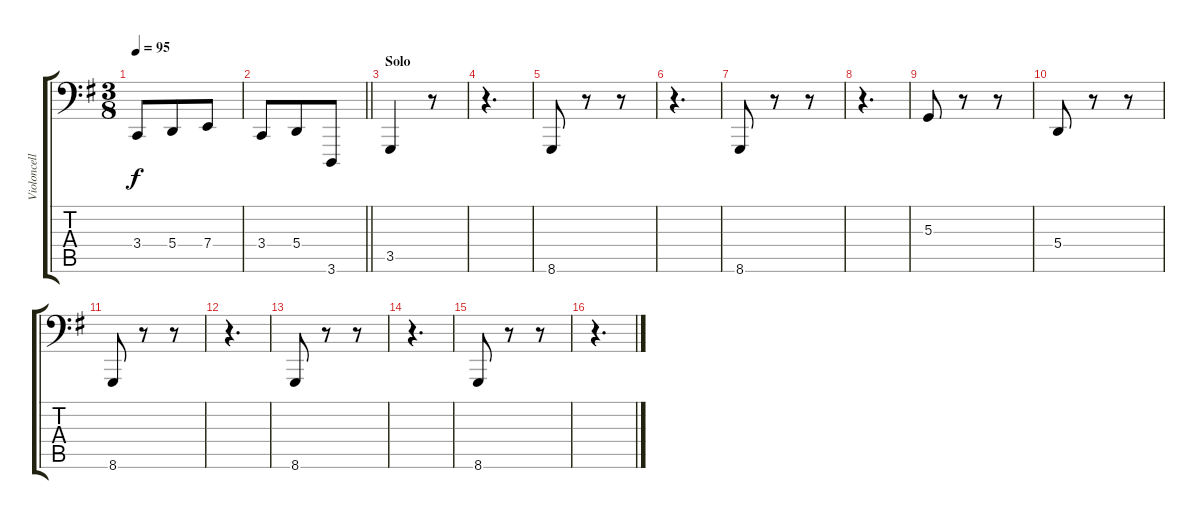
\track ("Violoncello" "Violoncell") {instrument cello}
\staff {score tabs}
\tuning (C3 G2 D2 A1 E1 B0) {hide}
\ts (3 8)
\tempo 95
\clef f4
\ks g
3.4.8{dy f beam Up} 5.4.8{beam Up} 7.4.8{beam Up} |
\barLineRight lightlight
3.4.8 5.4.8 3.6.8 |
\section ("" "Solo")
3.5.4 r.8 |
r.4{d} |
8.6.8 r.8 r.8 |
r.4{d} |
8.6.8 r.8 r.8 |
r.4{d} |
5.3.8 r.8 r.8 |
5.4.8 r.8 r.8 |
8.6.8 r.8 r.8 |
r.4{d} |
8.6.8 r.8 r.8 |
r.4{d} |
8.6.8 r.8 r.8 |
r.4{d}
